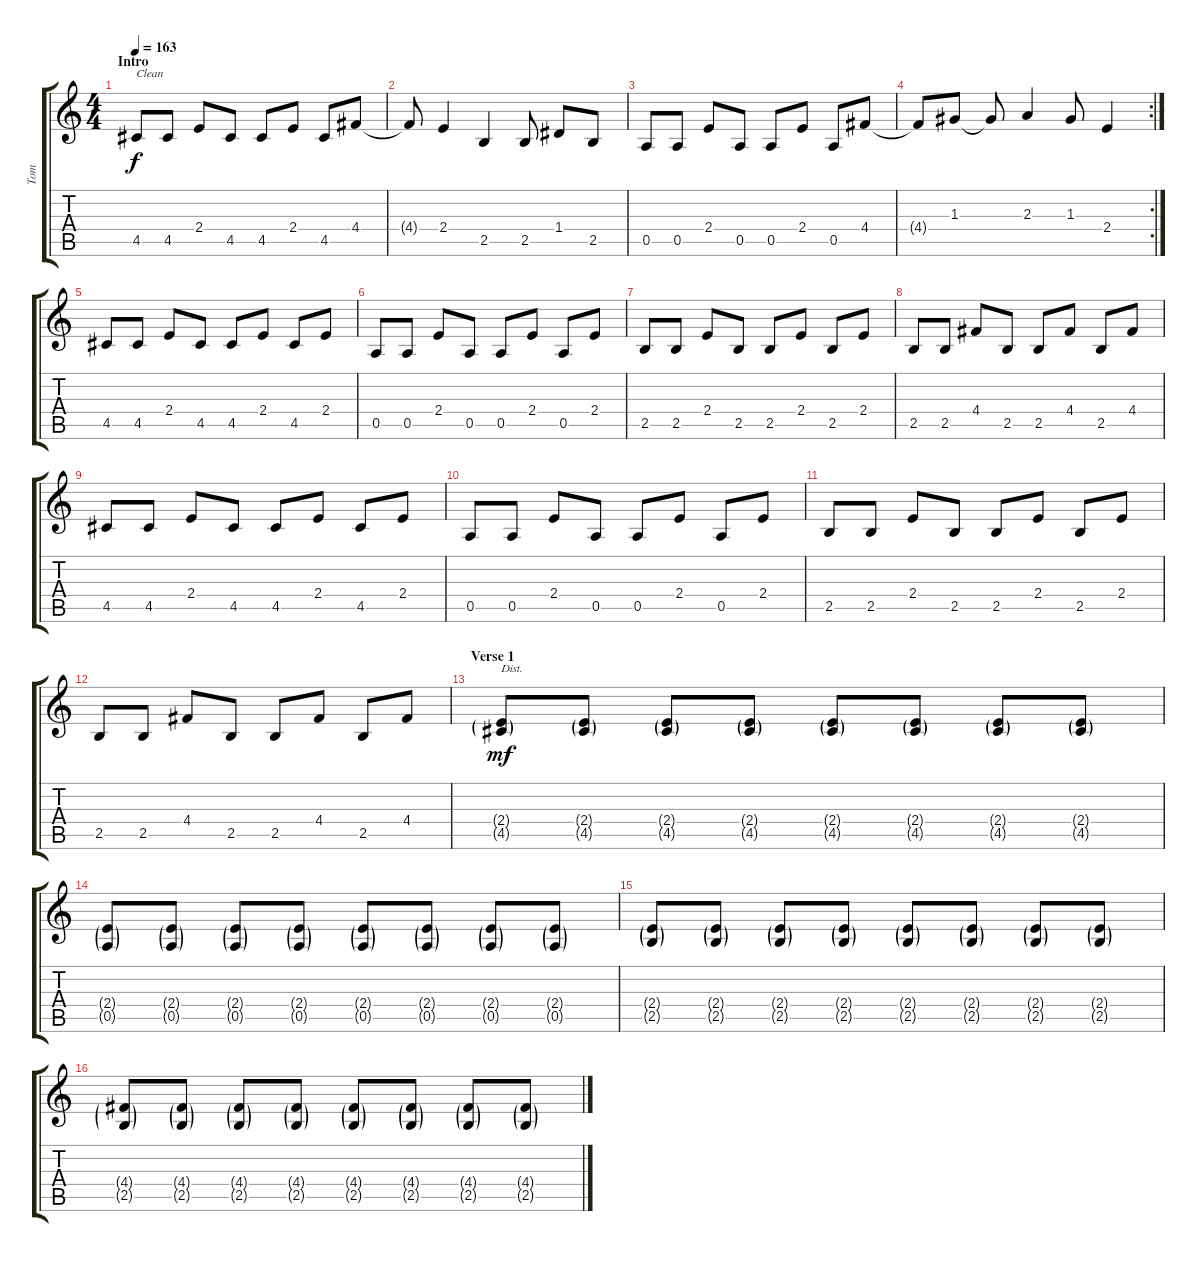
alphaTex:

\track ("Tom" "Tom") {instrument overdrivenguitar}
\staff {score tabs}
\tuning (E4 B3 G3 D3 A2 E2) {hide}
\ts (4 4)
\section ("" "Intro")
\tempo 163
\clef g2
\ks c
4.5.8{txt "Clean" dy f instrument electricguitarclean} 4.5.8 2.4.8 4.5.8 4.5.8 2.4.8 4.5.8 4.4.8 |
4.4{t}.8 2.4.4 2.5.4 2.5.8 1.4.8 2.5.8 |
0.5.8 0.5.8 2.4.8 0.5.8 0.5.8 2.4.8 0.5.8 4.4.8 |
\rc 2
4.4{t}.8 1.3.8 1.3{t}.8 2.3.4 1.3.8 2.4.4 |
4.5.8 4.5.8 2.4.8 4.5.8 4.5.8 2.4.8 4.5.8 2.4.8 |
0.5.8 0.5.8 2.4.8 0.5.8 0.5.8 2.4.8 0.5.8 2.4.8 |
2.5.8 2.5.8 2.4.8 2.5.8 2.5.8 2.4.8 2.5.8 2.4.8 |
2.5.8 2.5.8 4.4.8 2.5.8 2.5.8 4.4.8 2.5.8 4.4.8 |
4.5.8 4.5.8 2.4.8 4.5.8 4.5.8 2.4.8 4.5.8 2.4.8 |
0.5.8 0.5.8 2.4.8 0.5.8 0.5.8 2.4.8 0.5.8 2.4.8 |
2.5.8 2.5.8 2.4.8 2.5.8 2.5.8 2.4.8 2.5.8 2.4.8 |
2.5.8 2.5.8 4.4.8 2.5.8 2.5.8 4.4.8 2.5.8{instrument overdrivenguitar} 4.4.8 |
\section ("" "Verse 1")
(2.4{g} 4.5{g}).8{txt "Dist." dy mf} (2.4{g} 4.5{g}).8 (2.4{g} 4.5{g}).8 (2.4{g} 4.5{g}).8 (2.4{g} 4.5{g}).8 (2.4{g} 4.5{g}).8 (2.4{g} 4.5{g}).8 (2.4{g} 4.5{g}).8 |
(2.4{g} 0.5{g}).8 (2.4{g} 0.5{g}).8 (2.4{g} 0.5{g}).8 (2.4{g} 0.5{g}).8 (2.4{g} 0.5{g}).8 (2.4{g} 0.5{g}).8 (2.4{g} 0.5{g}).8 (2.4{g} 0.5{g}).8 |
(2.4{g} 2.5{g}).8 (2.4{g} 2.5{g}).8 (2.4{g} 2.5{g}).8 (2.4{g} 2.5{g}).8 (2.4{g} 2.5{g}).8 (2.4{g} 2.5{g}).8 (2.4{g} 2.5{g}).8 (2.4{g} 2.5{g}).8 |
(4.4{g} 2.5{g}).8 (4.4{g} 2.5{g}).8 (4.4{g} 2.5{g}).8 (4.4{g} 2.5{g}).8 (4.4{g} 2.5{g}).8 (4.4{g} 2.5{g}).8 (4.4{g} 2.5{g}).8 (4.4{g} 2.5{g}).8
